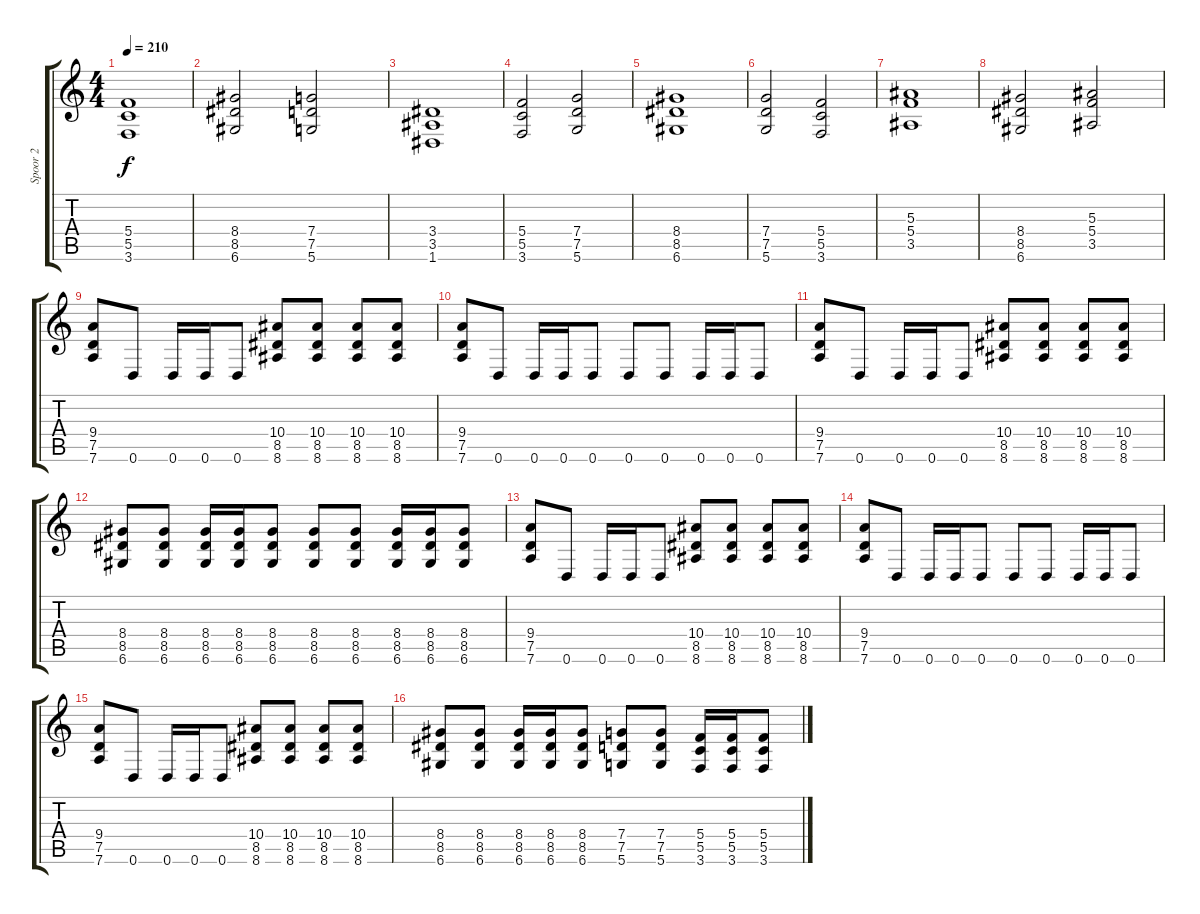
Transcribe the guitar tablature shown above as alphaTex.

\track ("Spoor 2" "Spoor 2") {instrument distortionguitar}
\staff {score tabs}
\tuning (D4 A3 F3 C3 G2 D2) {hide}
\ts (4 4)
\tempo 210
\clef g2
\ks c
(5.4 5.5 3.6).1{dy f} |
(8.4 8.5 6.6).2 (7.4 7.5 5.6).2 |
(3.4 3.5 1.6).1 |
(5.4 5.5 3.6).2 (7.4 7.5 5.6).2 |
(8.4 8.5 6.6).1 |
(7.4 7.5 5.6).2 (5.4 5.5 3.6).2 |
(5.3 5.4 3.5).1 |
(8.4 8.5 6.6).2 (5.3 5.4 3.5).2 |
(9.4 7.5 7.6).8 0.6.8 0.6.16 0.6.16 0.6.8 (10.4 8.5 8.6).8 (10.4 8.5 8.6).8 (10.4 8.5 8.6).8 (10.4 8.5 8.6).8 |
(9.4 7.5 7.6).8 0.6.8 0.6.16 0.6.16 0.6.8 0.6.8 0.6.8 0.6.16 0.6.16 0.6.8 |
(9.4 7.5 7.6).8 0.6.8 0.6.16 0.6.16 0.6.8 (10.4 8.5 8.6).8 (10.4 8.5 8.6).8 (10.4 8.5 8.6).8 (10.4 8.5 8.6).8 |
(8.4 8.5 6.6).8 (8.4 8.5 6.6).8 (8.4 8.5 6.6).16 (8.4 8.5 6.6).16 (8.4 8.5 6.6).8 (8.4 8.5 6.6).8 (8.4 8.5 6.6).8 (8.4 8.5 6.6).16 (8.4 8.5 6.6).16 (8.4 8.5 6.6).8 |
(9.4 7.5 7.6).8 0.6.8 0.6.16 0.6.16 0.6.8 (10.4 8.5 8.6).8 (10.4 8.5 8.6).8 (10.4 8.5 8.6).8 (10.4 8.5 8.6).8 |
(9.4 7.5 7.6).8 0.6.8 0.6.16 0.6.16 0.6.8 0.6.8 0.6.8 0.6.16 0.6.16 0.6.8 |
(9.4 7.5 7.6).8 0.6.8 0.6.16 0.6.16 0.6.8 (10.4 8.5 8.6).8 (10.4 8.5 8.6).8 (10.4 8.5 8.6).8 (10.4 8.5 8.6).8 |
(8.4 8.5 6.6).8 (8.4 8.5 6.6).8 (8.4 8.5 6.6).16 (8.4 8.5 6.6).16 (8.4 8.5 6.6).8 (7.4 7.5 5.6).8 (7.4 7.5 5.6).8 (5.4 5.5 3.6).16 (5.4 5.5 3.6).16 (5.4 5.5 3.6).8
